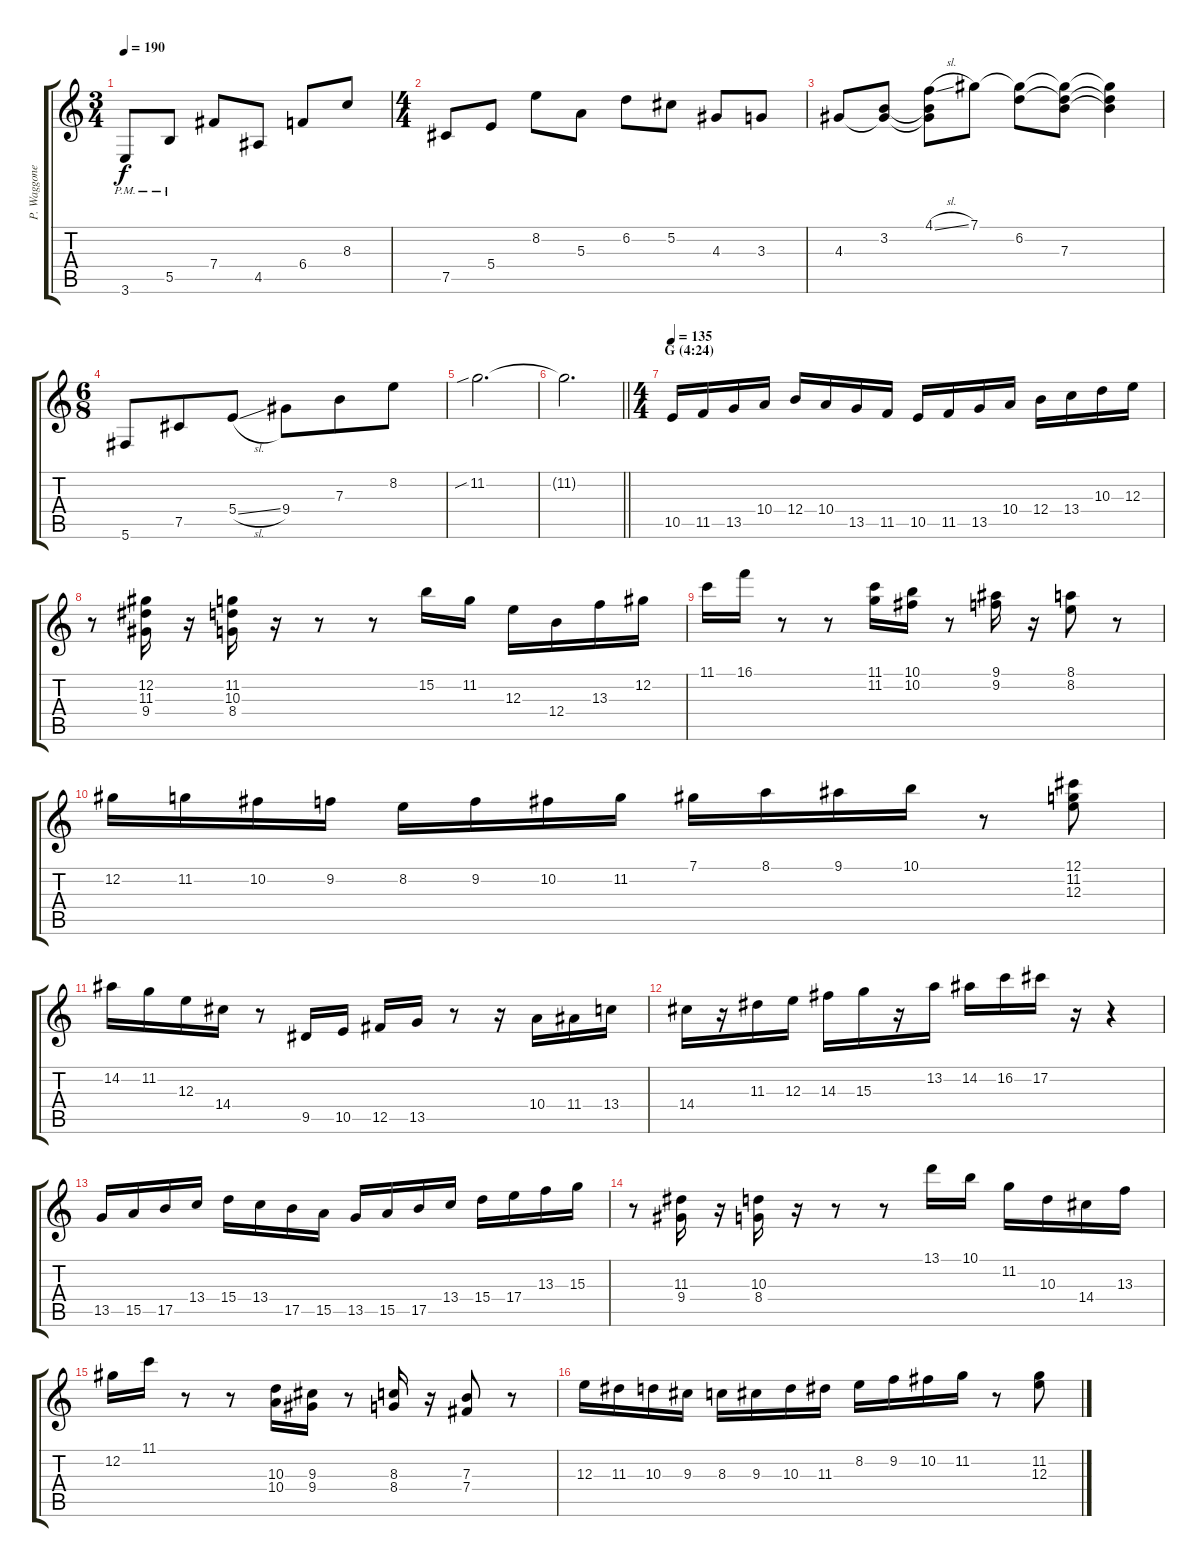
\track ("P. Waggoner Gtr." "P. Waggone") {instrument distortionguitar}
\staff {score tabs}
\tuning (Db4 Ab3 E3 B2 Gb2 Db2) {hide}
\ts (3 4)
\tempo 190
\clef g2
\ks c
3.6{pm}.8{dy f} 5.5{pm}.8 7.4.8 4.5.8 6.4.8 8.3.8 |
\ts (4 4)
7.5.8 5.4.8 8.2.8 5.3.8 6.2.8 5.2.8 4.3.8 3.3.8 |
4.3.8 (3.2 4.3{t}).8 (4.1{sl} 3.2{t} 4.3{t}).8 7.1.8 (7.1{t} 6.2).8 (7.1{t} 6.2{t} 7.3).8 (7.1{t} 6.2{t} 7.3{t}).4 |
\ts (6 8)
5.6.8 7.5.8 5.4{sl}.8 9.4.8 7.3.8 8.2.8 |
11.2{sib}.2{d} |
\barLineRight lightlight
11.2{t}.2{d} |
\ts (4 4)
\section ("" "G (4:24)")
\tempo 135
10.5.16 11.5.16 13.5.16 10.4.16 12.4.16 10.4.16 13.5.16 11.5.16 10.5.16 11.5.16 13.5.16 10.4.16 12.4.16 13.4.16 10.3.16 12.3.16 |
r.8 (12.2 11.3 9.4).16 r.16 (11.2 10.3 8.4).16 r.16 r.8 r.8 15.2.16 11.2.16 12.3.16 12.4.16 13.3.16 12.2.16 |
11.1.16 16.1.16 r.8 r.8 (11.1 11.2).16 (10.1 10.2).16 r.8 (9.1 9.2).16 r.16 (8.1 8.2).8 r.8 |
12.2.16 11.2.16 10.2.16 9.2.16 8.2.16 9.2.16 10.2.16 11.2.16 7.1.16 8.1.16 9.1.16 10.1.16 r.8 (12.1 11.2 12.3).8 |
14.2.16 11.2.16 12.3.16 14.4.16 r.8 9.5.16 10.5.16 12.5.16 13.5.16 r.8 r.16 10.4.16 11.4.16 13.4.16 |
14.4.16 r.16 11.3.16 12.3.16 14.3.16 15.3.16 r.16 13.2.16 14.2.16 16.2.16 17.2.16 r.16 r.4 |
13.5.16 15.5.16 17.5.16 13.4.16 15.4.16 13.4.16 17.5.16 15.5.16 13.5.16 15.5.16 17.5.16 13.4.16 15.4.16 17.4.16 13.3.16 15.3.16 |
r.8 (11.3 9.4).16 r.16 (10.3 8.4).16 r.16 r.8 r.8 13.1.16 10.1.16 11.2.16 10.3.16 14.4.16 13.3.16 |
12.2.16 11.1.16 r.8 r.8 (10.3 10.4).16 (9.3 9.4).16 r.8 (8.3 8.4).16 r.16 (7.3 7.4).8 r.8 |
12.3.16 11.3.16 10.3.16 9.3.16 8.3.16 9.3.16 10.3.16 11.3.16 8.2.16 9.2.16 10.2.16 11.2.16 r.8 (11.2 12.3).8
